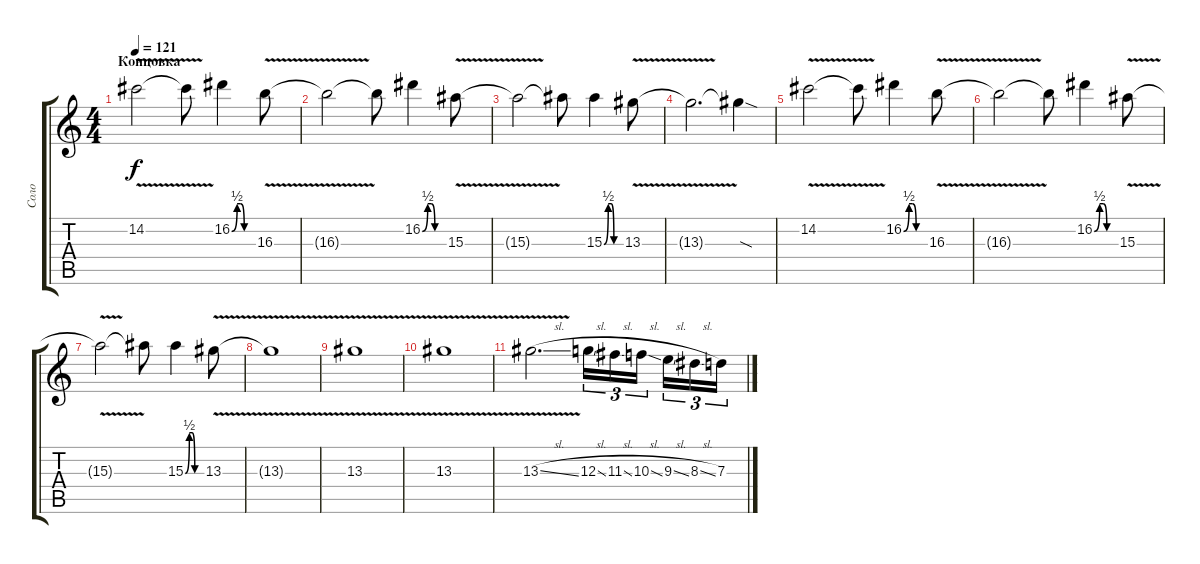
\track ("Соло" "Соло") {instrument overdrivenguitar}
\staff {score tabs}
\tuning (E4 B3 G3 D3 A2 E2) {hide}
\ts (4 4)
\section ("" "Концовка")
\tempo 121
\clef g2
\ks c
14.2{v}.2{dy f} 14.2{t}.8 16.2{be (custom 0 0 15 2 25 2 35 0 60 0)}.4 16.3{v}.8 |
16.3{t}.2 16.3{t}.8 16.2{be (custom 0 0 15 2 25 2 35 0 60 0)}.4 15.3{v}.8 |
15.3{t}.2 15.3{t}.8 15.3{be (custom 0 0 15 2 25 2 35 0 60 0)}.4 13.3{v}.8 |
13.3{t}.2{d} 13.3{sod t}.4 |
14.2{v}.2 14.2{t}.8 16.2{be (custom 0 0 15 2 25 2 35 0 60 0)}.4 16.3{v}.8 |
16.3{t}.2 16.3{t}.8 16.2{be (custom 0 0 15 2 25 2 35 0 60 0)}.4 15.3{v}.8 |
15.3{t}.2 15.3{t}.8 15.3{be (custom 0 0 15 2 25 2 35 0 60 0)}.4 13.3{v}.8 |
13.3{t}.1 |
13.3{v}.1 |
13.3{v}.1 |
13.3{v sl}.2{d} 12.3{sl}.16{tu (3 2)} 11.3{sl}.16{tu (3 2)} 10.3{sl}.16{tu (3 2) beam splitsecondary} 9.3{sl}.16{tu (3 2)} 8.3{sl}.16{tu (3 2)} 7.3.16{tu (3 2)}
